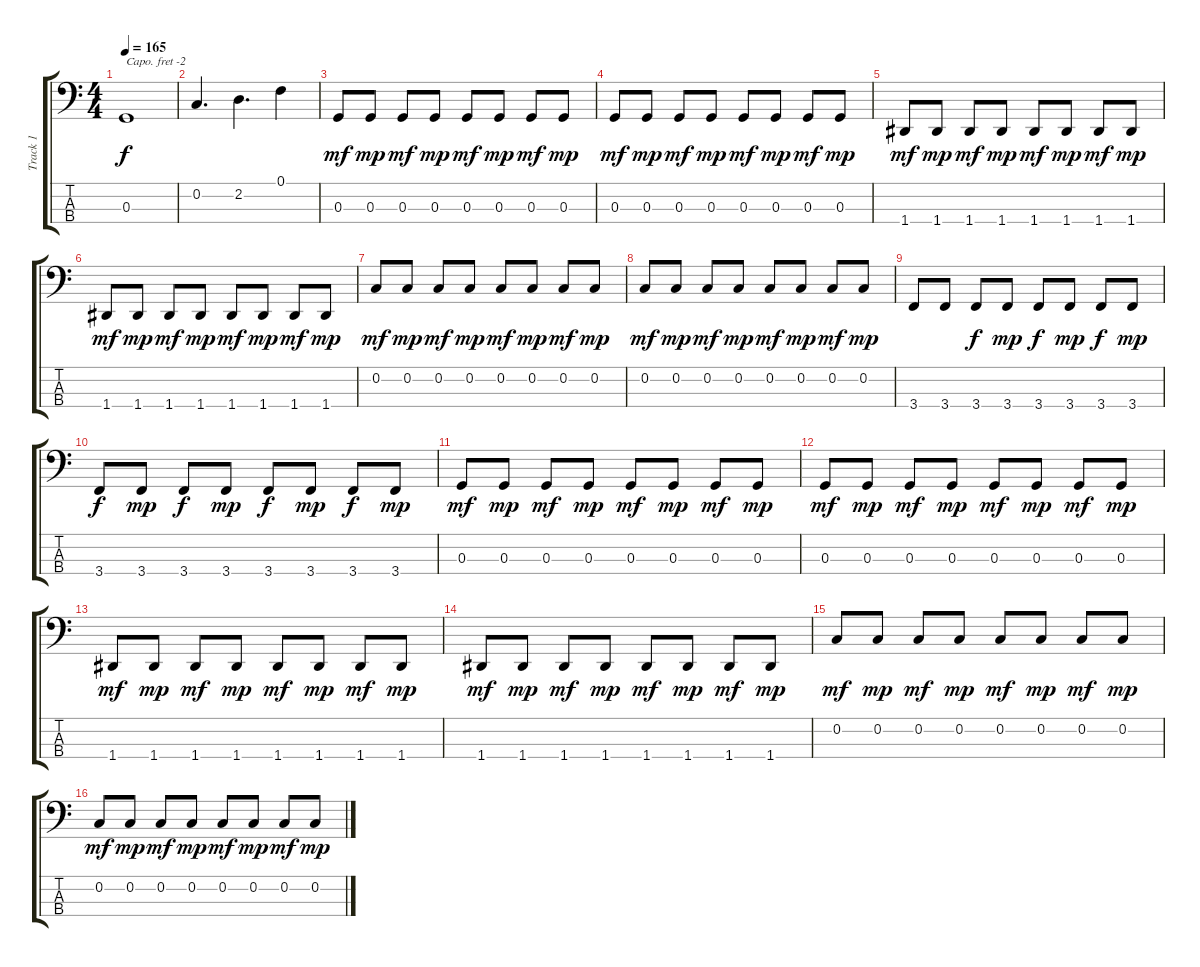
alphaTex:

\track ("Track 1" "Track 1") {instrument electricbasspick}
\staff {score tabs}
\capo -2
\tuning (G2 D2 A1 E1) {hide}
\ts (4 4)
\tempo 165
\clef f4
\ks c
0.3{t}.1{dy f} |
0.2.4{d} 2.2.4{d} 0.1.4 |
0.3.8{dy mf} 0.3.8{dy mp} 0.3.8{dy mf} 0.3.8{dy mp} 0.3.8{dy mf} 0.3.8{dy mp} 0.3.8{dy mf} 0.3.8{dy mp} |
0.3.8{dy mf} 0.3.8{dy mp} 0.3.8{dy mf} 0.3.8{dy mp} 0.3.8{dy mf} 0.3.8{dy mp} 0.3.8{dy mf} 0.3.8{dy mp} |
1.4.8{dy mf} 1.4.8{dy mp} 1.4.8{dy mf} 1.4.8{dy mp} 1.4.8{dy mf} 1.4.8{dy mp} 1.4.8{dy mf} 1.4.8{dy mp} |
1.4.8{dy mf} 1.4.8{dy mp} 1.4.8{dy mf} 1.4.8{dy mp} 1.4.8{dy mf} 1.4.8{dy mp} 1.4.8{dy mf} 1.4.8{dy mp} |
0.2.8{dy mf} 0.2.8{dy mp} 0.2.8{dy mf} 0.2.8{dy mp} 0.2.8{dy mf} 0.2.8{dy mp} 0.2.8{dy mf} 0.2.8{dy mp} |
0.2.8{dy mf} 0.2.8{dy mp} 0.2.8{dy mf} 0.2.8{dy mp} 0.2.8{dy mf} 0.2.8{dy mp} 0.2.8{dy mf} 0.2.8{dy mp} |
3.4.8 3.4.8 3.4.8{dy f} 3.4.8{dy mp} 3.4.8{dy f} 3.4.8{dy mp} 3.4.8{dy f} 3.4.8{dy mp} |
3.4.8{dy f} 3.4.8{dy mp} 3.4.8{dy f} 3.4.8{dy mp} 3.4.8{dy f} 3.4.8{dy mp} 3.4.8{dy f} 3.4.8{dy mp} |
0.3.8{dy mf} 0.3.8{dy mp} 0.3.8{dy mf} 0.3.8{dy mp} 0.3.8{dy mf} 0.3.8{dy mp} 0.3.8{dy mf} 0.3.8{dy mp} |
0.3.8{dy mf} 0.3.8{dy mp} 0.3.8{dy mf} 0.3.8{dy mp} 0.3.8{dy mf} 0.3.8{dy mp} 0.3.8{dy mf} 0.3.8{dy mp} |
1.4.8{dy mf} 1.4.8{dy mp} 1.4.8{dy mf} 1.4.8{dy mp} 1.4.8{dy mf} 1.4.8{dy mp} 1.4.8{dy mf} 1.4.8{dy mp} |
1.4.8{dy mf} 1.4.8{dy mp} 1.4.8{dy mf} 1.4.8{dy mp} 1.4.8{dy mf} 1.4.8{dy mp} 1.4.8{dy mf} 1.4.8{dy mp} |
0.2.8{dy mf} 0.2.8{dy mp} 0.2.8{dy mf} 0.2.8{dy mp} 0.2.8{dy mf} 0.2.8{dy mp} 0.2.8{dy mf} 0.2.8{dy mp} |
0.2.8{dy mf} 0.2.8{dy mp} 0.2.8{dy mf} 0.2.8{dy mp} 0.2.8{dy mf} 0.2.8{dy mp} 0.2.8{dy mf} 0.2.8{dy mp}
